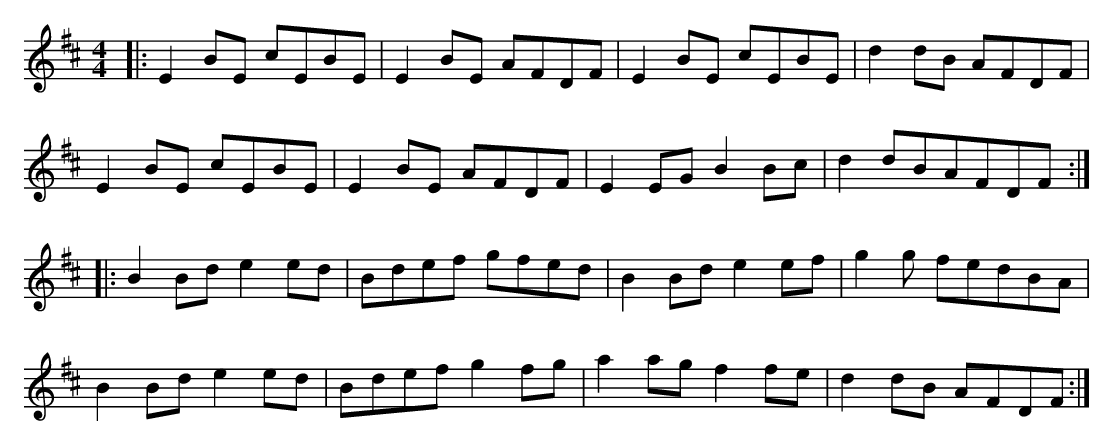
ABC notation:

X:1
M:4/4
K:Edor
|:E2BE cEBE|E2BE AFDF|E2BE cEBE|d2dB AFDF|
E2BE cEBE|E2BE AFDF|E2EG B2Bc|d2dBAFDF:|
|:B2Bd e2ed|Bdef gfed|B2Bd e2ef|g2g fedBA|
B2Bd e2ed|Bdef g2fg|a2ag f2fe|d2dB AFDF:|
